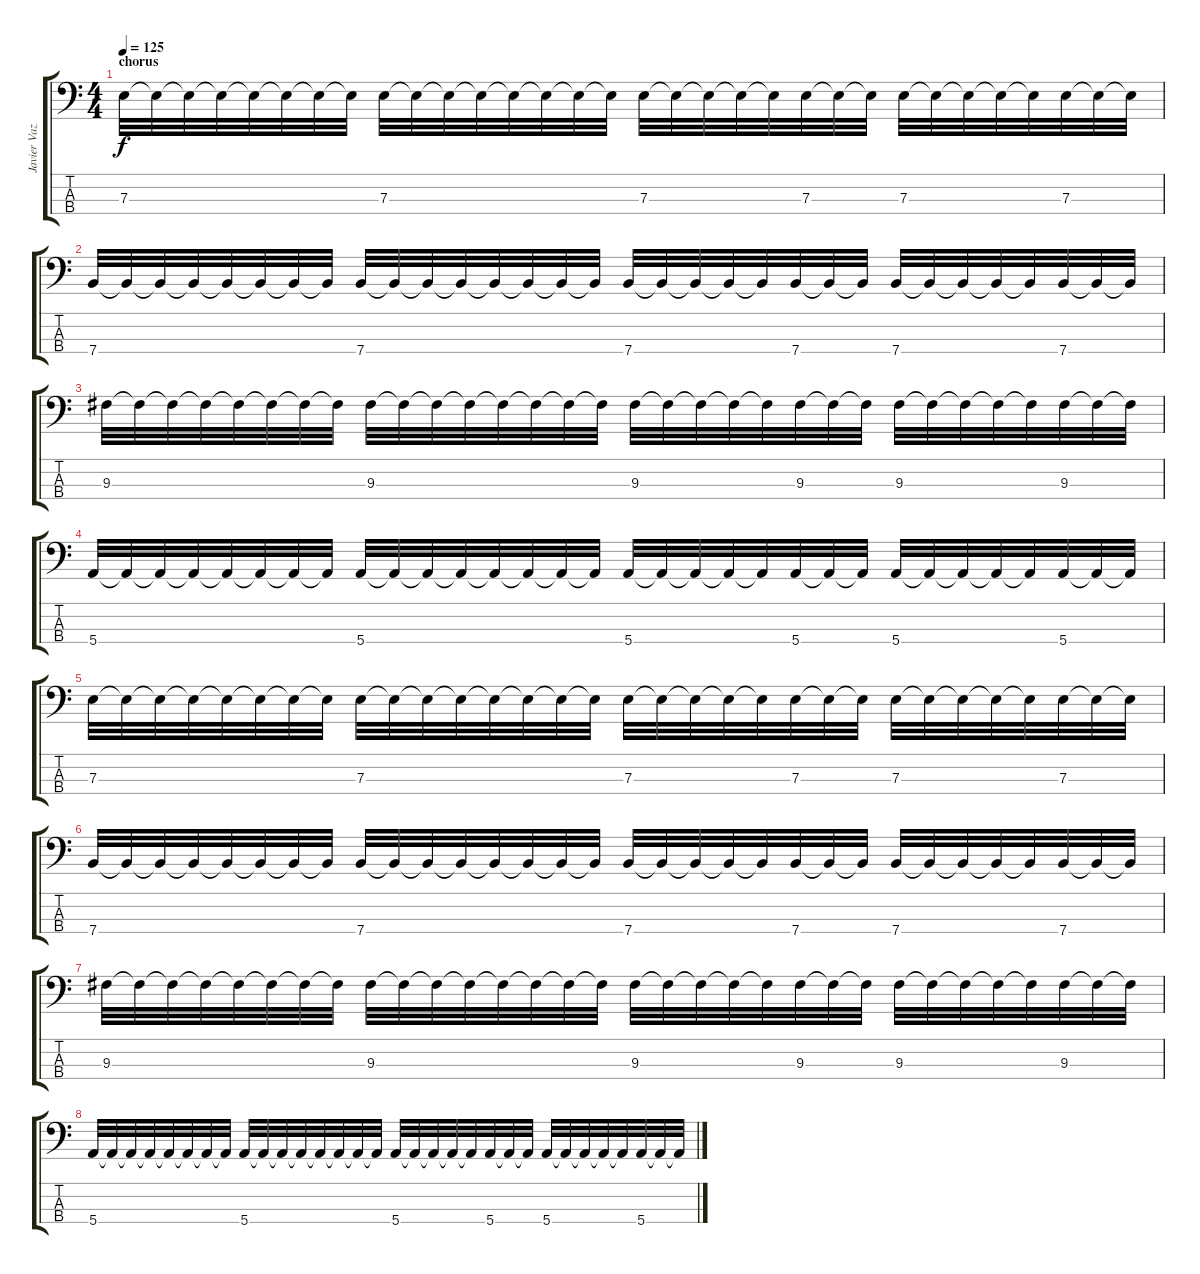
\track ("Javier Vaz Martins" "Javier Vaz") {instrument electricbassfinger}
\staff {score tabs}
\tuning (G2 D2 A1 E1) {hide}
\ts (4 4)
\section ("" "chorus")
\tempo 125
\clef f4
\ks c
7.3.32{dy f} 7.3{t}.32 7.3{t}.32 7.3{t}.32 7.3{t}.32 7.3{t}.32 7.3{t}.32 7.3{t}.32 7.3.32 7.3{t}.32 7.3{t}.32 7.3{t}.32 7.3{t}.32 7.3{t}.32 7.3{t}.32 7.3{t}.32 7.3.32 7.3{t}.32 7.3{t}.32 7.3{t}.32 7.3{t}.32 7.3.32 7.3{t}.32 7.3{t}.32 7.3.32 7.3{t}.32 7.3{t}.32 7.3{t}.32 7.3{t}.32 7.3.32 7.3{t}.32 7.3{t}.32 |
7.4.32 7.4{t}.32 7.4{t}.32 7.4{t}.32 7.4{t}.32 7.4{t}.32 7.4{t}.32 7.4{t}.32 7.4.32 7.4{t}.32 7.4{t}.32 7.4{t}.32 7.4{t}.32 7.4{t}.32 7.4{t}.32 7.4{t}.32 7.4.32 7.4{t}.32 7.4{t}.32 7.4{t}.32 7.4{t}.32 7.4.32 7.4{t}.32 7.4{t}.32 7.4.32 7.4{t}.32 7.4{t}.32 7.4{t}.32 7.4{t}.32 7.4.32 7.4{t}.32 7.4{t}.32 |
9.3.32 9.3{t}.32 9.3{t}.32 9.3{t}.32 9.3{t}.32 9.3{t}.32 9.3{t}.32 9.3{t}.32 9.3.32 9.3{t}.32 9.3{t}.32 9.3{t}.32 9.3{t}.32 9.3{t}.32 9.3{t}.32 9.3{t}.32 9.3.32 9.3{t}.32 9.3{t}.32 9.3{t}.32 9.3{t}.32 9.3.32 9.3{t}.32 9.3{t}.32 9.3.32 9.3{t}.32 9.3{t}.32 9.3{t}.32 9.3{t}.32 9.3.32 9.3{t}.32 9.3{t}.32 |
5.4.32 5.4{t}.32 5.4{t}.32 5.4{t}.32 5.4{t}.32 5.4{t}.32 5.4{t}.32 5.4{t}.32 5.4.32 5.4{t}.32 5.4{t}.32 5.4{t}.32 5.4{t}.32 5.4{t}.32 5.4{t}.32 5.4{t}.32 5.4.32 5.4{t}.32 5.4{t}.32 5.4{t}.32 5.4{t}.32 5.4.32 5.4{t}.32 5.4{t}.32 5.4.32 5.4{t}.32 5.4{t}.32 5.4{t}.32 5.4{t}.32 5.4.32 5.4{t}.32 5.4{t}.32 |
7.3.32 7.3{t}.32 7.3{t}.32 7.3{t}.32 7.3{t}.32 7.3{t}.32 7.3{t}.32 7.3{t}.32 7.3.32 7.3{t}.32 7.3{t}.32 7.3{t}.32 7.3{t}.32 7.3{t}.32 7.3{t}.32 7.3{t}.32 7.3.32 7.3{t}.32 7.3{t}.32 7.3{t}.32 7.3{t}.32 7.3.32 7.3{t}.32 7.3{t}.32 7.3.32 7.3{t}.32 7.3{t}.32 7.3{t}.32 7.3{t}.32 7.3.32 7.3{t}.32 7.3{t}.32 |
7.4.32 7.4{t}.32 7.4{t}.32 7.4{t}.32 7.4{t}.32 7.4{t}.32 7.4{t}.32 7.4{t}.32 7.4.32 7.4{t}.32 7.4{t}.32 7.4{t}.32 7.4{t}.32 7.4{t}.32 7.4{t}.32 7.4{t}.32 7.4.32 7.4{t}.32 7.4{t}.32 7.4{t}.32 7.4{t}.32 7.4.32 7.4{t}.32 7.4{t}.32 7.4.32 7.4{t}.32 7.4{t}.32 7.4{t}.32 7.4{t}.32 7.4.32 7.4{t}.32 7.4{t}.32 |
9.3.32 9.3{t}.32 9.3{t}.32 9.3{t}.32 9.3{t}.32 9.3{t}.32 9.3{t}.32 9.3{t}.32 9.3.32 9.3{t}.32 9.3{t}.32 9.3{t}.32 9.3{t}.32 9.3{t}.32 9.3{t}.32 9.3{t}.32 9.3.32 9.3{t}.32 9.3{t}.32 9.3{t}.32 9.3{t}.32 9.3.32 9.3{t}.32 9.3{t}.32 9.3.32 9.3{t}.32 9.3{t}.32 9.3{t}.32 9.3{t}.32 9.3.32 9.3{t}.32 9.3{t}.32 |
5.4.32 5.4{t}.32 5.4{t}.32 5.4{t}.32 5.4{t}.32 5.4{t}.32 5.4{t}.32 5.4{t}.32 5.4.32 5.4{t}.32 5.4{t}.32 5.4{t}.32 5.4{t}.32 5.4{t}.32 5.4{t}.32 5.4{t}.32 5.4.32 5.4{t}.32 5.4{t}.32 5.4{t}.32 5.4{t}.32 5.4.32 5.4{t}.32 5.4{t}.32 5.4.32 5.4{t}.32 5.4{t}.32 5.4{t}.32 5.4{t}.32 5.4.32 5.4{t}.32 5.4{t}.32
